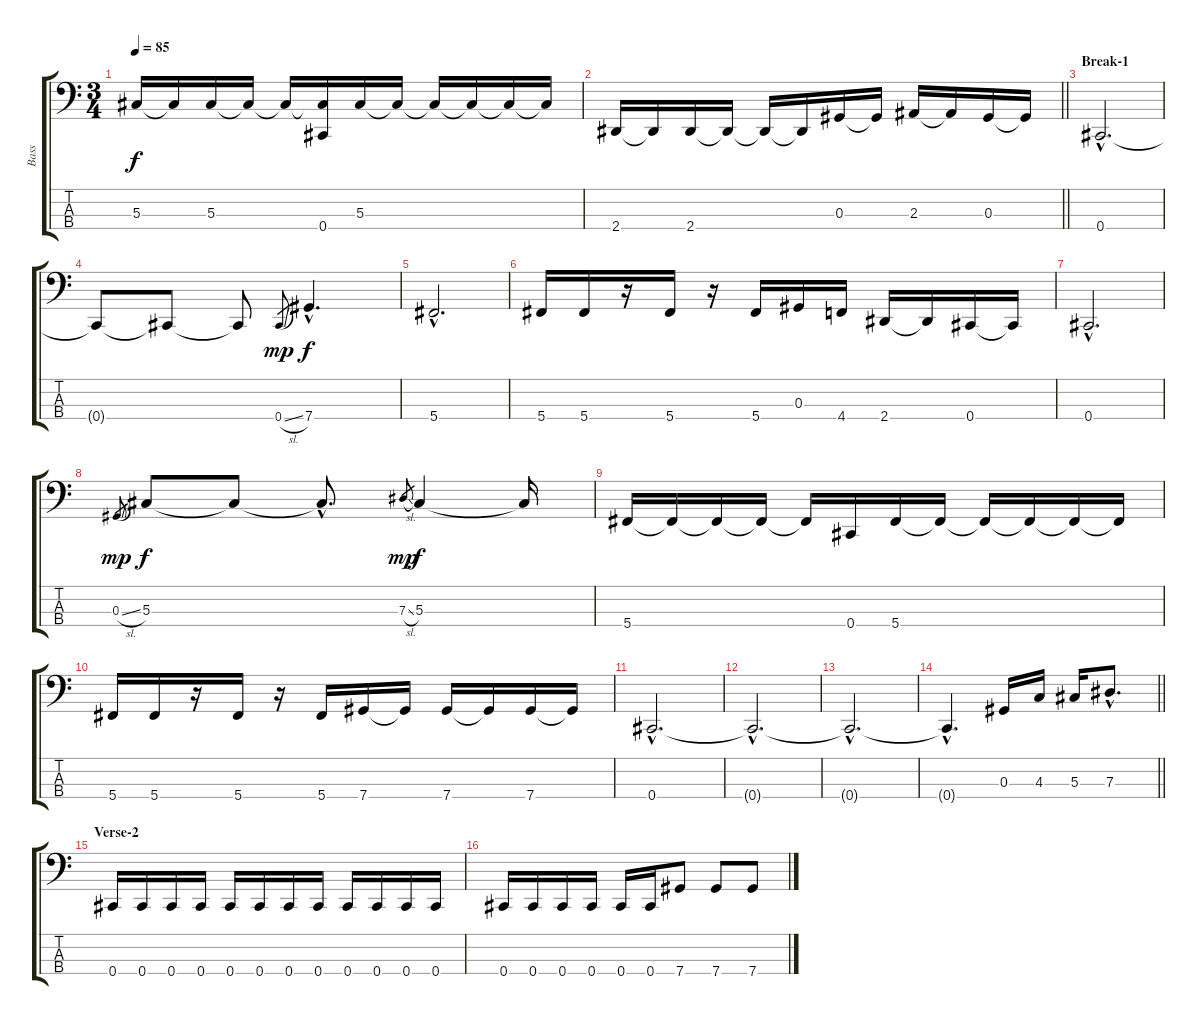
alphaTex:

\track ("Bass" "Bass") {instrument electricbassfinger}
\staff {score tabs}
\tuning (Gb2 Db2 Ab1 Db1) {hide}
\ts (3 4)
\tempo 85
\clef f4
\ks c
5.3.16{dy f} 5.3{t}.16 5.3.16 5.3{t}.16 5.3{t}.16 (5.3{t} 0.4).16 5.3.16 5.3{t}.16 5.3{t}.16 5.3{t}.16 5.3{t}.16 5.3{t}.16 |
\barLineRight lightlight
2.4.16 2.4{t}.16 2.4.16 2.4{t}.16 2.4{t}.16 2.4{t}.16 0.3.16 0.3{t}.16 2.3.16 2.3{t}.16 0.3.16 0.3{t}.16 |
\section ("" "Break-1")
0.4{hac}.2{d} |
0.4{t}.8 0.4{t}.8 0.4{t}.8 0.4{sl}.8{gr dy mp} 7.4{hac}.4{d dy f} |
5.4{hac}.2{d} |
5.4.16 5.4.16 r.16 5.4.16 r.16 5.4.16 0.3.16 4.4.16 2.4.16 2.4{t}.16 0.4.16 0.4{t}.16 |
0.4{hac}.2{d} |
0.3{sl}.8{gr dy mp} 5.3.8{dy f} 5.3{t}.8 5.3{hac t}.8{d} 7.3{sl}.8{gr dy mp} 5.3.4{dy f} 5.3{t}.16 |
5.4.16 5.4{t}.16 5.4{t}.16 5.4{t}.16 5.4{t}.16 0.4.16 5.4.16 5.4{t}.16 5.4{t}.16 5.4{t}.16 5.4{t}.16 5.4{t}.16 |
5.4.16 5.4.16 r.16 5.4.16 r.16 5.4.16 7.4.16 7.4{t}.16 7.4.16 7.4{t}.16 7.4.16 7.4{t}.16 |
0.4{hac}.2{d} |
0.4{hac t}.2{d} |
0.4{hac t}.2{d} |
\barLineRight lightlight
0.4{hac t}.4{d} 0.3.16 4.3.16 5.3.16 7.3{hac}.8{d} |
\section ("" "Verse-2")
0.4.16 0.4.16 0.4.16 0.4.16 0.4.16 0.4.16 0.4.16 0.4.16 0.4.16 0.4.16 0.4.16 0.4.16 |
0.4.16 0.4.16 0.4.16 0.4.16 0.4.16 0.4.16 7.4.8 7.4.8 7.4.8
